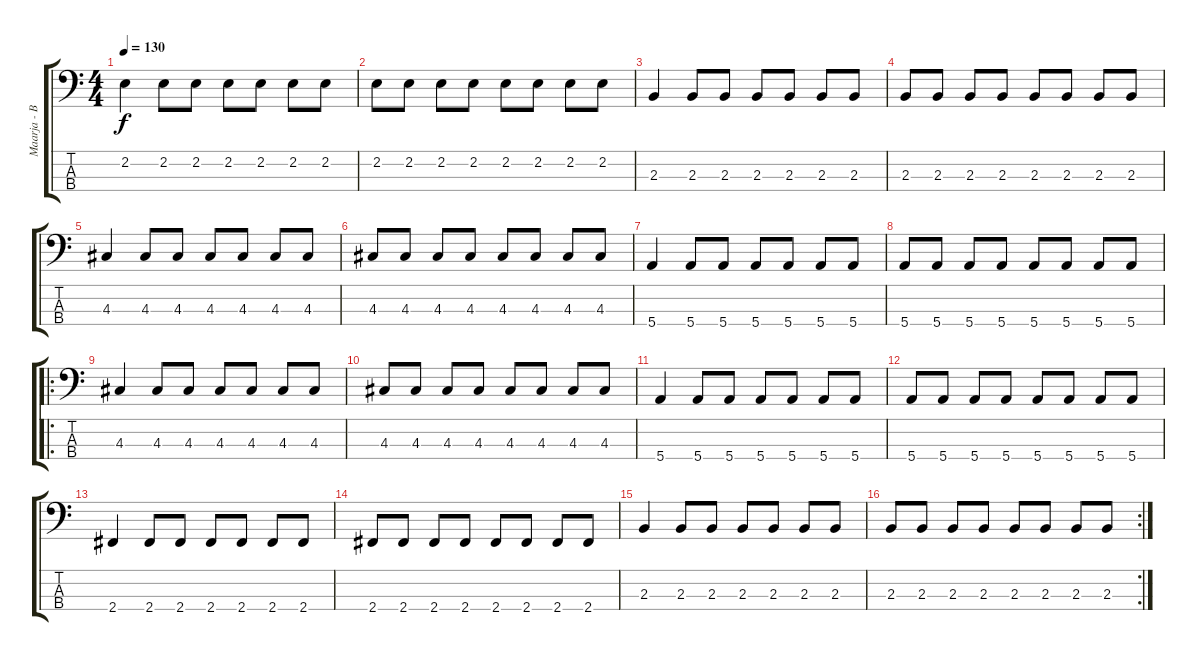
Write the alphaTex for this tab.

\track ("Maarja - Bass" "Maarja - B") {instrument electricbassfinger}
\staff {score tabs}
\tuning (G2 D2 A1 E1) {hide}
\ts (4 4)
\tempo 130
\clef f4
\ks c
2.2.4{dy f} 2.2.8 2.2.8 2.2.8 2.2.8 2.2.8 2.2.8 |
2.2.8 2.2.8 2.2.8 2.2.8 2.2.8 2.2.8 2.2.8 2.2.8 |
2.3.4 2.3.8 2.3.8 2.3.8 2.3.8 2.3.8 2.3.8 |
2.3.8 2.3.8 2.3.8 2.3.8 2.3.8 2.3.8 2.3.8 2.3.8 |
4.3.4 4.3.8 4.3.8 4.3.8 4.3.8 4.3.8 4.3.8 |
4.3.8 4.3.8 4.3.8 4.3.8 4.3.8 4.3.8 4.3.8 4.3.8 |
5.4.4 5.4.8 5.4.8 5.4.8 5.4.8 5.4.8 5.4.8 |
5.4.8 5.4.8 5.4.8 5.4.8 5.4.8 5.4.8 5.4.8 5.4.8 |
\ro
4.3.4 4.3.8 4.3.8 4.3.8 4.3.8 4.3.8 4.3.8 |
4.3.8 4.3.8 4.3.8 4.3.8 4.3.8 4.3.8 4.3.8 4.3.8 |
5.4.4 5.4.8 5.4.8 5.4.8 5.4.8 5.4.8 5.4.8 |
5.4.8 5.4.8 5.4.8 5.4.8 5.4.8 5.4.8 5.4.8 5.4.8 |
2.4.4 2.4.8 2.4.8 2.4.8 2.4.8 2.4.8 2.4.8 |
2.4.8 2.4.8 2.4.8 2.4.8 2.4.8 2.4.8 2.4.8 2.4.8 |
2.3.4 2.3.8 2.3.8 2.3.8 2.3.8 2.3.8 2.3.8 |
\rc 2
2.3.8 2.3.8 2.3.8 2.3.8 2.3.8 2.3.8 2.3.8 2.3.8
